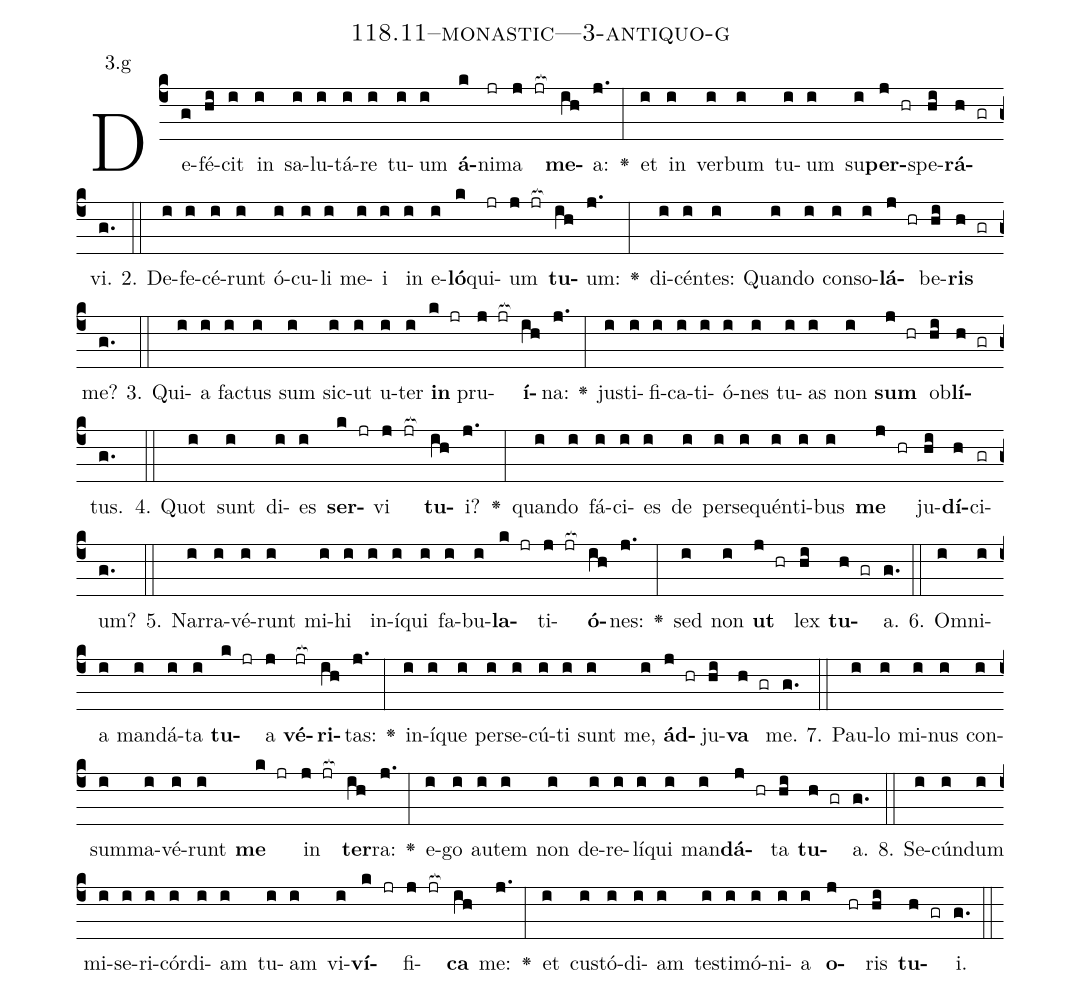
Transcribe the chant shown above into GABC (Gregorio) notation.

name: 118.11--monastic---3-antiquo-g;
annotation: 3.g;
%%
(c4)De(g)fé(hi)cit(i) in(i) sa(i)lu(i)tá(i)re(i) tu(i)um(i) <b>á</b>(k)ni(jr)ma(j jr[ocb:1{]) <b>me</b>(ih[ocb:0}])a:(j.) <v>\greheightstar</v>(:) et(i) in(i) ver(i)bum(i) tu(i)um(i) su(i)<b>per</b>(j hr)spe(hi)<b>rá</b>(h gr)vi.(g.) (::)
2. De(i)fe(i)cé(i)runt(i) ó(i)cu(i)li(i) me(i)i(i) in(i) e(i)<b>ló</b>(k)qui(jr)um(j jr[ocb:1{]) <b>tu</b>(ih[ocb:0}])um:(j.) <v>\greheightstar</v>(:) di(i)cén(i)tes:(i) Quan(i)do(i) con(i)so(i)<b>lá</b>(j hr)be(hi)<b>ris</b>(h gr) me?(g.) (::)
3. Qui(i)a(i) fac(i)tus(i) sum(i) sic(i)ut(i) u(i)ter(i) <b>in</b>(k jr) pru(j jr[ocb:1{])<b>í</b>(ih[ocb:0}])na:(j.) <v>\greheightstar</v>(:) jus(i)ti(i)fi(i)ca(i)ti(i)ó(i)nes(i) tu(i)as(i) non(i) <b>sum</b>(j hr) ob(hi)<b>lí</b>(h gr)tus.(g.) (::)
4. Quot(i) sunt(i) di(i)es(i) <b>ser</b>(k jr)vi(j jr[ocb:1{]) <b>tu</b>(ih[ocb:0}])i?(j.) <v>\greheightstar</v>(:) quan(i)do(i) fá(i)ci(i)es(i) de(i) per(i)se(i)quén(i)ti(i)bus(i) <b>me</b>(j hr) ju(hi)<b>dí</b>(h)ci(gr)um?(g.) (::)
5. Nar(i)ra(i)vé(i)runt(i) mi(i)hi(i) in(i)í(i)qui(i) fa(i)bu(i)<b>la</b>(k jr)ti(j jr[ocb:1{])<b>ó</b>(ih[ocb:0}])nes:(j.) <v>\greheightstar</v>(:) sed(i) non(i) <b>ut</b>(j hr) lex(hi) <b>tu</b>(h gr)a.(g.) (::)
6. Om(i)ni(i)a(i) man(i)dá(i)ta(i) <b>tu</b>(k jr)a(j) <b>vé</b>(jr[ocb:1{])<b>ri</b>(ih[ocb:0}])tas:(j.) <v>\greheightstar</v>(:) in(i)í(i)que(i) per(i)se(i)cú(i)ti(i) sunt(i) me,(i) <b>ád</b>(j hr)ju(hi)<b>va</b>(h gr) me.(g.) (::)
7. Pau(i)lo(i) mi(i)nus(i) con(i)sum(i)ma(i)vé(i)runt(i) <b>me</b>(k jr) in(j jr[ocb:1{]) <b>ter</b>(ih[ocb:0}])ra:(j.) <v>\greheightstar</v>(:) e(i)go(i) au(i)tem(i) non(i) de(i)re(i)lí(i)qui(i) man(i)<b>dá</b>(j hr)ta(hi) <b>tu</b>(h gr)a.(g.) (::)
8. Se(i)cún(i)dum(i) mi(i)se(i)ri(i)cór(i)di(i)am(i) tu(i)am(i) vi(i)<b>ví</b>(k jr)fi(j jr[ocb:1{])<b>ca</b>(ih[ocb:0}]) me:(j.) <v>\greheightstar</v>(:) et(i) cus(i)tó(i)di(i)am(i) tes(i)ti(i)mó(i)ni(i)a(i) <b>o</b>(j hr)ris(hi) <b>tu</b>(h gr)i.(g.) (::)
